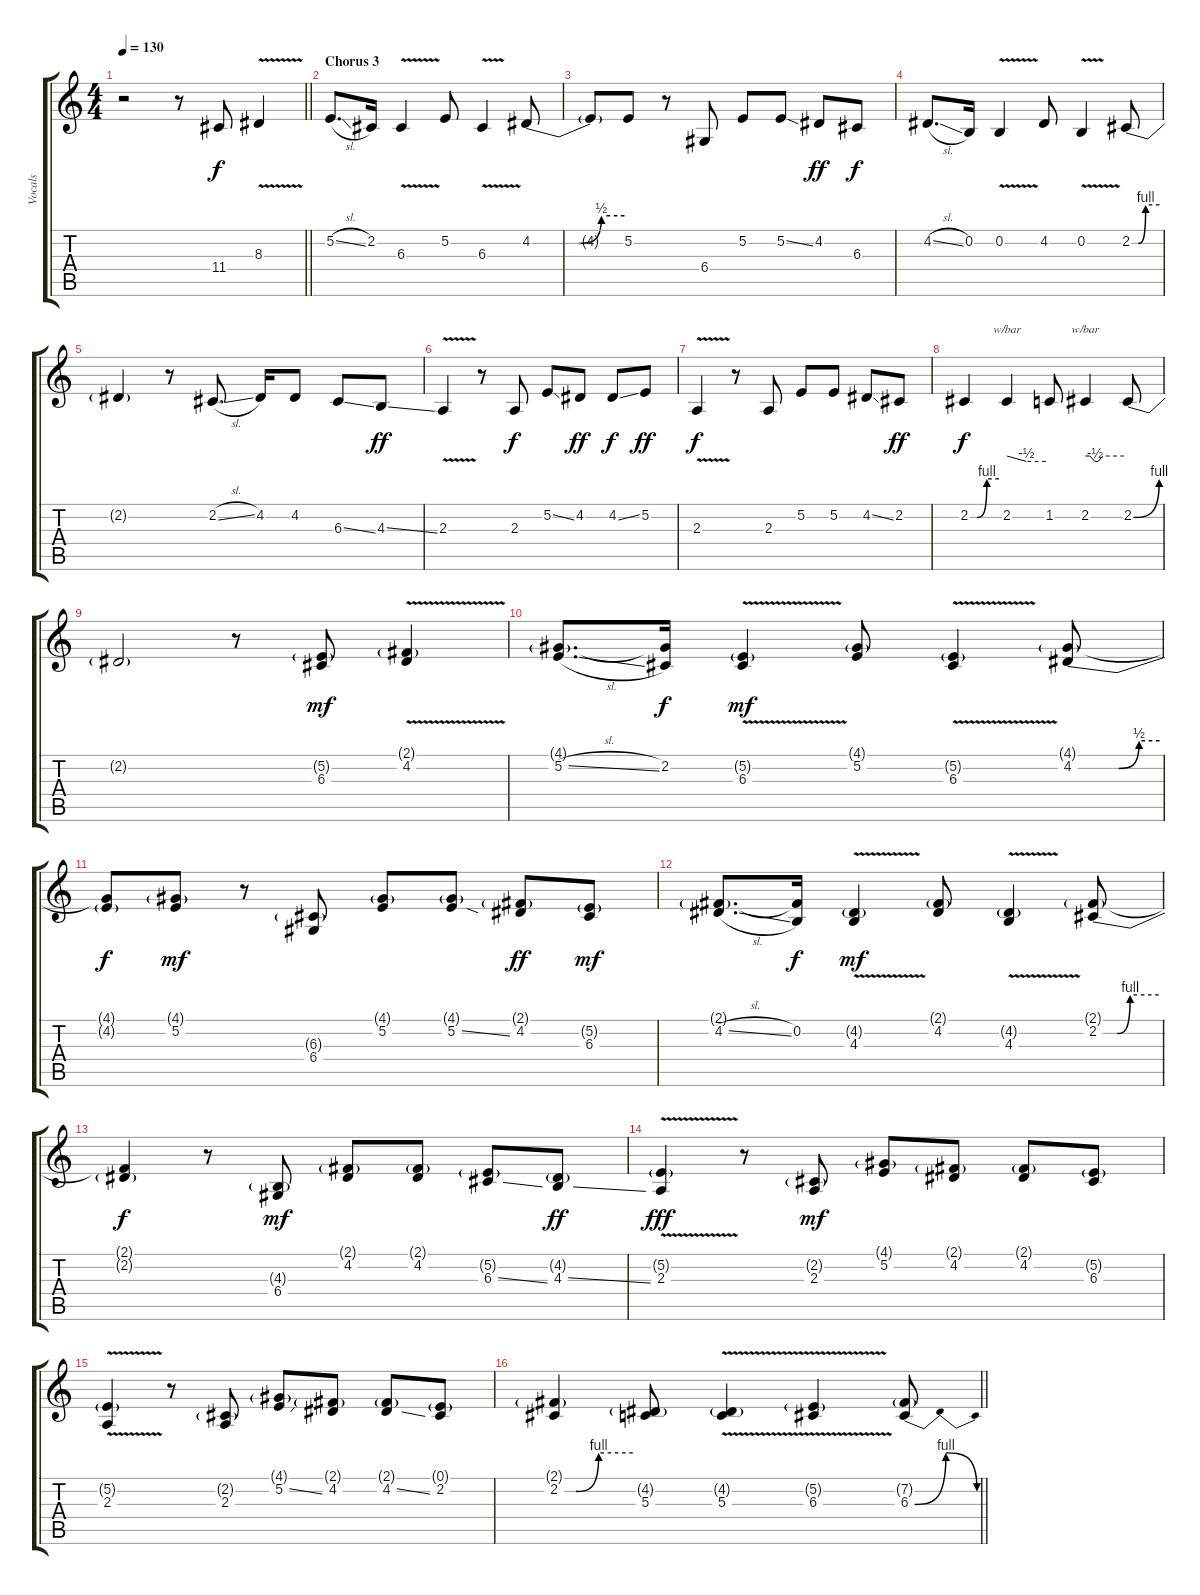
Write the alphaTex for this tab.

\track ("Vocals" "Vocals") {instrument altosax}
\staff {score tabs}
\tuning (E4 B3 G3 D3 A2 E2) {hide}
\ts (4 4)
\tempo 130
\clef g2
\barLineRight lightlight
\ks c
r.2{dy f} r.8 11.4.8 8.3{v}.4 |
\section ("" "Chorus 3")
5.2{sl}.8{d} 2.2.16 6.3{v}.4 5.2.8 6.3{v}.4 4.2{be (custom 0 0 30 0 45 2 60 2)}.8 |
4.2{t}.8 5.2.8 r.8 6.4.8 5.2.8 5.2{ss}.8 4.2.8{dy ff} 6.3.8{dy f} |
4.2{sl}.8{d} 0.2.16 0.2{v}.4 4.2.8 0.2{v}.4 2.2{be (custom 0 0 14 0 30 4 60 4)}.8 |
2.2{t}.4 r.8 2.2{sl}.8{d} 4.2.16 4.2.8 6.3{ss}.8 4.3{ss}.8{dy ff} |
2.3{v}.4 r.8 2.3.8{dy f} 5.2{ss}.8 4.2.8{dy ff} 4.2{ss}.8{dy f} 5.2.8{dy ff} |
2.3{v}.4{dy f} r.8 2.3.8 5.2.8 5.2.8 4.2{ss}.8 2.2.8{dy ff} |
2.2{be (custom 0 0 15 0 35 4 60 4)}.4{dy f} 2.2.4{tbe (custom default 0 0 30 -2 60 -2)} 1.2.8 2.2.4{tbe (custom default 0 0 7 0 15 -2 20 -2 27 0 60 0)} 2.2{be (bend 0 0 60 4)}.8 |
2.2{t}.2 r.8 (5.2{g} 6.3).8{dy mf} (2.1{v g} 4.2{v}).4 |
(4.1{g} 5.2{sl}).8{d} (4.1{t} 2.2).16{dy f} (5.2{v g} 6.3{v}).4{dy mf} (4.1{g} 5.2).8 (5.2{v g} 6.3{v}).4 (4.1{g} 4.2{be (custom 0 0 30 0 45 2 60 2)}).8 |
(4.1{t} 4.2{t}).8{dy f} (4.1{g} 5.2).8{dy mf} r.8 (6.3{g} 6.4).8 (4.1{g} 5.2).8 (4.1{g} 5.2{ss}).8 (2.1{g} 4.2).8{dy ff} (5.2{g} 6.3).8{dy mf} |
(2.1{g} 4.2{sl}).8{d} (2.1{t} 0.2).16{dy f} (4.2{v g} 4.3{v}).4{dy mf} (2.1{g} 4.2).8 (4.2{v g} 4.3{v}).4 (2.1{g} 2.2{be (custom 0 0 15 0 29 4 60 4)}).8 |
(2.1{t} 2.2{t}).4{dy f} r.8 (4.3{g} 6.4).8{dy mf} (2.1{g} 4.2).8 (2.1{g} 4.2).8 (5.2{g} 6.3{ss}).8 (4.2{g} 4.3{ss}).8{dy ff} |
(5.2{v g} 2.3{v}).4{dy fff} r.8 (2.2{g} 2.3).8{dy mf} (4.1{g} 5.2).8 (2.1{g} 4.2).8 (2.1{g} 4.2).8 (5.2{g} 6.3).8 |
(5.2{v g} 2.3{v}).4 r.8 (2.2{g} 2.3).8 (4.1{g} 5.2{ss}).8 (2.1{g} 4.2).8 (2.1{g} 4.2{ss}).8 (0.1{g} 2.2).8 |
\barLineRight lightlight
(2.1{g} 2.2{be (custom 0 0 10 0 30 4 60 4)}).4 (4.2{g} 5.3).8 (4.2{v g} 5.3{v}).4 (5.2{v g} 6.3{v}).4 (7.2{g} 6.3{be (bendrelease 0 0 15 4 55 4 60 0)}).8
